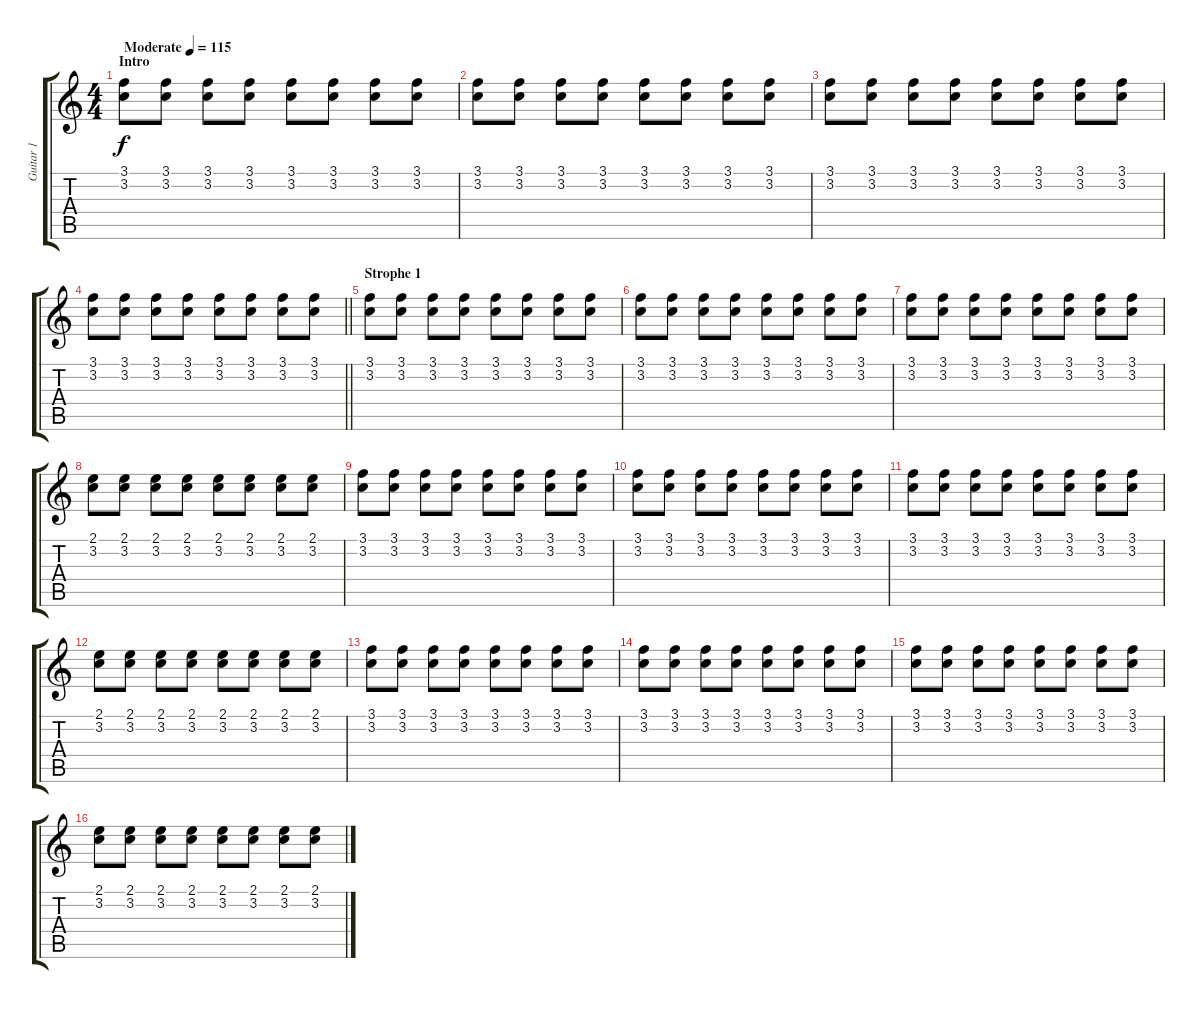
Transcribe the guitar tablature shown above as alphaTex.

\track ("Guitar 1" "Guitar 1") {instrument overdrivenguitar}
\staff {score tabs}
\tuning (D4 A3 F3 C3 G2 D2) {hide}
\ts (4 4)
\section ("" "Intro")
\tempo (115 "Moderate")
\clef g2
\ks c
(3.1 3.2).8{dy f instrument overdrivenguitar} (3.1 3.2).8 (3.1 3.2).8 (3.1 3.2).8 (3.1 3.2).8 (3.1 3.2).8 (3.1 3.2).8 (3.1 3.2).8 |
(3.1 3.2).8 (3.1 3.2).8 (3.1 3.2).8 (3.1 3.2).8 (3.1 3.2).8 (3.1 3.2).8 (3.1 3.2).8 (3.1 3.2).8 |
(3.1 3.2).8 (3.1 3.2).8 (3.1 3.2).8 (3.1 3.2).8 (3.1 3.2).8 (3.1 3.2).8 (3.1 3.2).8 (3.1 3.2).8 |
\barLineRight lightlight
(3.1 3.2).8 (3.1 3.2).8 (3.1 3.2).8 (3.1 3.2).8 (3.1 3.2).8 (3.1 3.2).8 (3.1 3.2).8 (3.1 3.2).8 |
\section ("" "Strophe 1")
(3.1 3.2).8 (3.1 3.2).8 (3.1 3.2).8 (3.1 3.2).8 (3.1 3.2).8 (3.1 3.2).8 (3.1 3.2).8 (3.1 3.2).8 |
(3.1 3.2).8 (3.1 3.2).8 (3.1 3.2).8 (3.1 3.2).8 (3.1 3.2).8 (3.1 3.2).8 (3.1 3.2).8 (3.1 3.2).8 |
(3.1 3.2).8 (3.1 3.2).8 (3.1 3.2).8 (3.1 3.2).8 (3.1 3.2).8 (3.1 3.2).8 (3.1 3.2).8 (3.1 3.2).8 |
(2.1 3.2).8 (2.1 3.2).8 (2.1 3.2).8 (2.1 3.2).8 (2.1 3.2).8 (2.1 3.2).8 (2.1 3.2).8 (2.1 3.2).8 |
(3.1 3.2).8 (3.1 3.2).8 (3.1 3.2).8 (3.1 3.2).8 (3.1 3.2).8 (3.1 3.2).8 (3.1 3.2).8 (3.1 3.2).8 |
(3.1 3.2).8 (3.1 3.2).8 (3.1 3.2).8 (3.1 3.2).8 (3.1 3.2).8 (3.1 3.2).8 (3.1 3.2).8 (3.1 3.2).8 |
(3.1 3.2).8 (3.1 3.2).8 (3.1 3.2).8 (3.1 3.2).8 (3.1 3.2).8 (3.1 3.2).8 (3.1 3.2).8 (3.1 3.2).8 |
(2.1 3.2).8 (2.1 3.2).8 (2.1 3.2).8 (2.1 3.2).8 (2.1 3.2).8 (2.1 3.2).8 (2.1 3.2).8 (2.1 3.2).8 |
(3.1 3.2).8 (3.1 3.2).8 (3.1 3.2).8 (3.1 3.2).8 (3.1 3.2).8 (3.1 3.2).8 (3.1 3.2).8 (3.1 3.2).8 |
(3.1 3.2).8 (3.1 3.2).8 (3.1 3.2).8 (3.1 3.2).8 (3.1 3.2).8 (3.1 3.2).8 (3.1 3.2).8 (3.1 3.2).8 |
(3.1 3.2).8 (3.1 3.2).8 (3.1 3.2).8 (3.1 3.2).8 (3.1 3.2).8 (3.1 3.2).8 (3.1 3.2).8 (3.1 3.2).8 |
(2.1 3.2).8 (2.1 3.2).8 (2.1 3.2).8 (2.1 3.2).8 (2.1 3.2).8 (2.1 3.2).8 (2.1 3.2).8 (2.1 3.2).8
